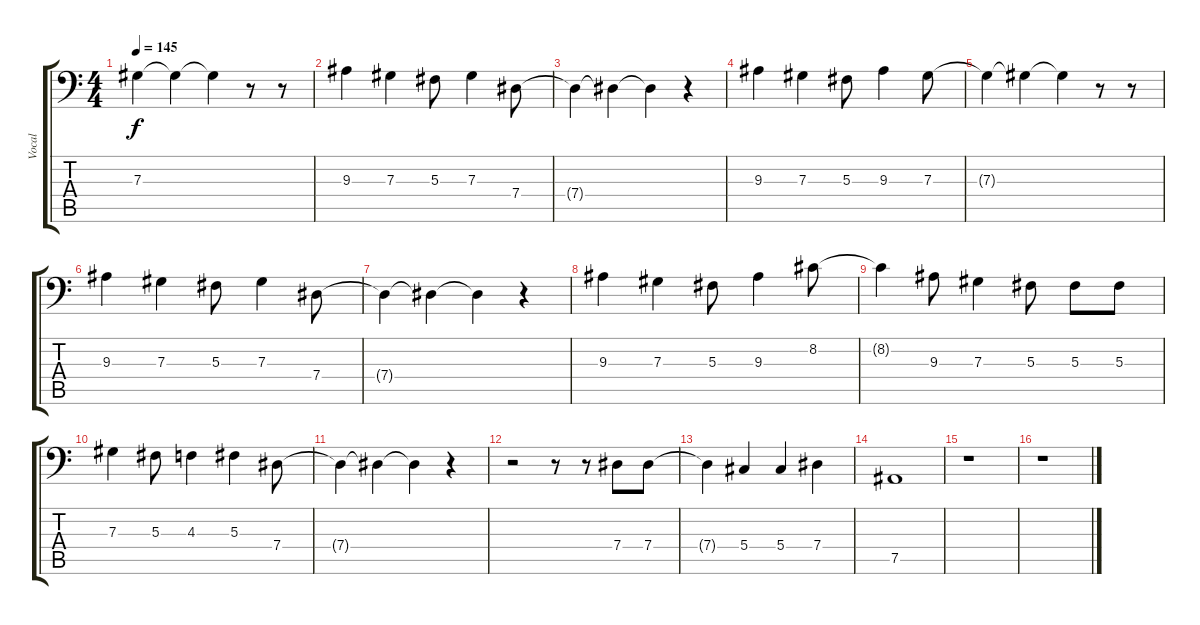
\track ("Vocal" "Vocal") {instrument accordion}
\staff {score tabs}
\tuning (Bb3 F3 Db3 Ab2 Eb2 Bb1) {hide}
\ts (4 4)
\tempo 145
\clef f4
\ks c
7.3{t}.4{dy f} 7.3{t}.4 7.3{t}.4 r.8 r.8 |
9.3.4 7.3.4 5.3.8 7.3.4 7.4.8 |
7.4{t}.4 7.4{t}.4 7.4{t}.4 r.4 |
9.3.4 7.3.4 5.3.8 9.3.4 7.3.8 |
7.3{t}.4 7.3{t}.4 7.3{t}.4 r.8 r.8 |
9.3.4 7.3.4 5.3.8 7.3.4 7.4.8 |
7.4{t}.4 7.4{t}.4 7.4{t}.4 r.4 |
9.3.4 7.3.4 5.3.8 9.3.4 8.2.8 |
8.2{t}.4 9.3.8 7.3.4 5.3.8 5.3.8 5.3.8 |
7.3.4 5.3.8 4.3.4 5.3.4 7.4.8 |
7.4{t}.4 7.4{t}.4 7.4{t}.4 r.4 |
r.2 r.8 r.8 7.4.8 7.4.8 |
7.4{t}.4 5.4.4 5.4.4 7.4.4 |
7.5.1 |
r.1 |
r.1
